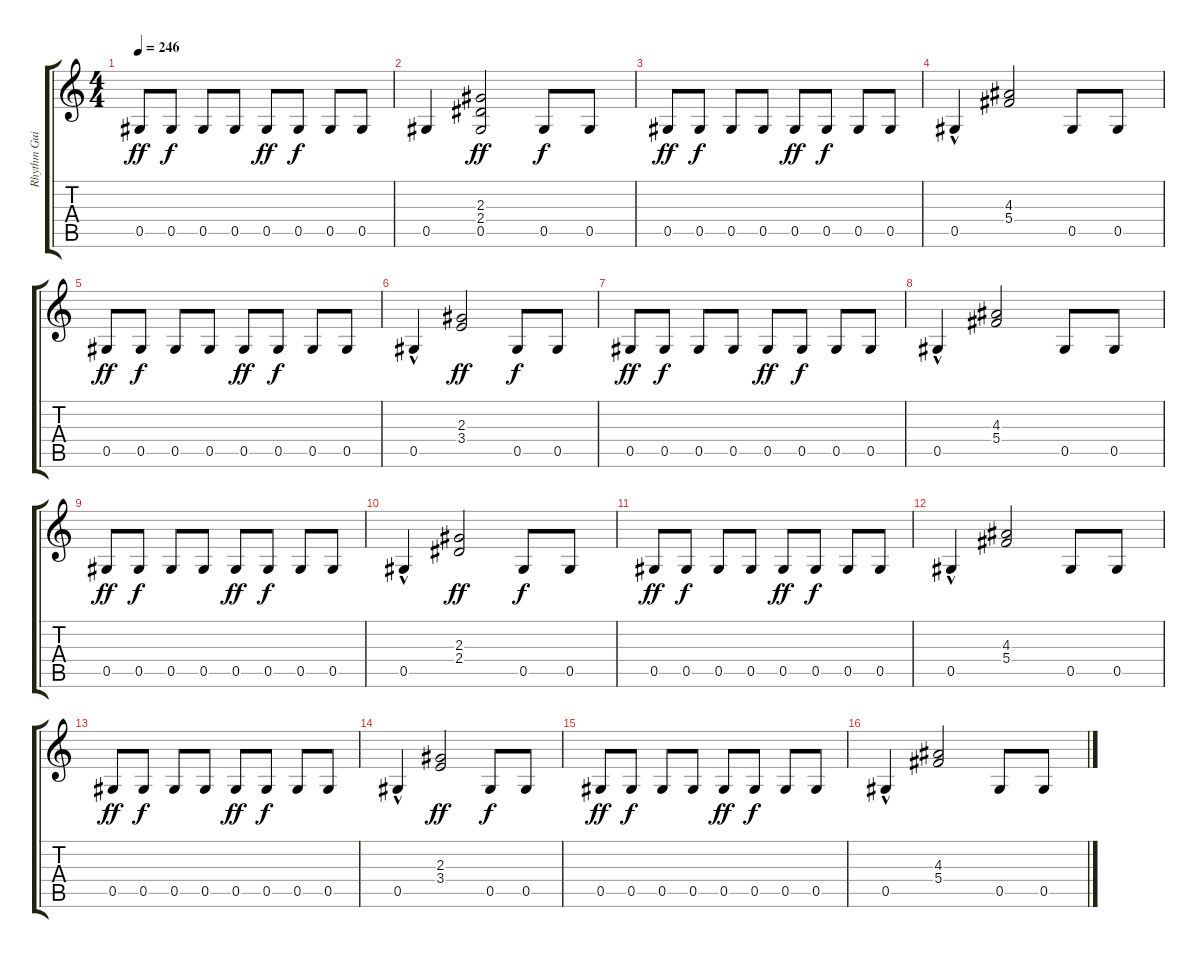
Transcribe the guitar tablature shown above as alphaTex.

\track ("Rhythm Guitar" "Rhythm Gui") {instrument overdrivenguitar}
\staff {score tabs}
\tuning (Eb4 Bb3 Gb3 Db3 Ab2 Eb2) {hide}
\ts (4 4)
\tempo 246
\clef g2
\ks c
0.5.8{dy ff} 0.5.8{dy f} 0.5.8 0.5.8 0.5.8{dy ff} 0.5.8{dy f} 0.5.8 0.5.8 |
0.5.4 (2.3 2.4 0.5).2{dy ff} 0.5.8{dy f} 0.5.8 |
0.5.8{dy ff} 0.5.8{dy f} 0.5.8 0.5.8 0.5.8{dy ff} 0.5.8{dy f} 0.5.8 0.5.8 |
0.5{hac}.4 (4.3 5.4).2 0.5.8 0.5.8 |
0.5.8{dy ff} 0.5.8{dy f} 0.5.8 0.5.8 0.5.8{dy ff} 0.5.8{dy f} 0.5.8 0.5.8 |
0.5{hac}.4 (2.3 3.4).2{dy ff} 0.5.8{dy f} 0.5.8 |
0.5.8{dy ff} 0.5.8{dy f} 0.5.8 0.5.8 0.5.8{dy ff} 0.5.8{dy f} 0.5.8 0.5.8 |
0.5{hac}.4 (4.3 5.4).2 0.5.8 0.5.8 |
0.5.8{dy ff} 0.5.8{dy f} 0.5.8 0.5.8 0.5.8{dy ff} 0.5.8{dy f} 0.5.8 0.5.8 |
0.5{hac}.4 (2.3 2.4).2{dy ff} 0.5.8{dy f} 0.5.8 |
0.5.8{dy ff} 0.5.8{dy f} 0.5.8 0.5.8 0.5.8{dy ff} 0.5.8{dy f} 0.5.8 0.5.8 |
0.5{hac}.4 (4.3 5.4).2 0.5.8 0.5.8 |
0.5.8{dy ff} 0.5.8{dy f} 0.5.8 0.5.8 0.5.8{dy ff} 0.5.8{dy f} 0.5.8 0.5.8 |
0.5{hac}.4 (2.3 3.4).2{dy ff} 0.5.8{dy f} 0.5.8 |
0.5.8{dy ff} 0.5.8{dy f} 0.5.8 0.5.8 0.5.8{dy ff} 0.5.8{dy f} 0.5.8 0.5.8 |
0.5{hac}.4 (4.3 5.4).2 0.5.8 0.5.8
